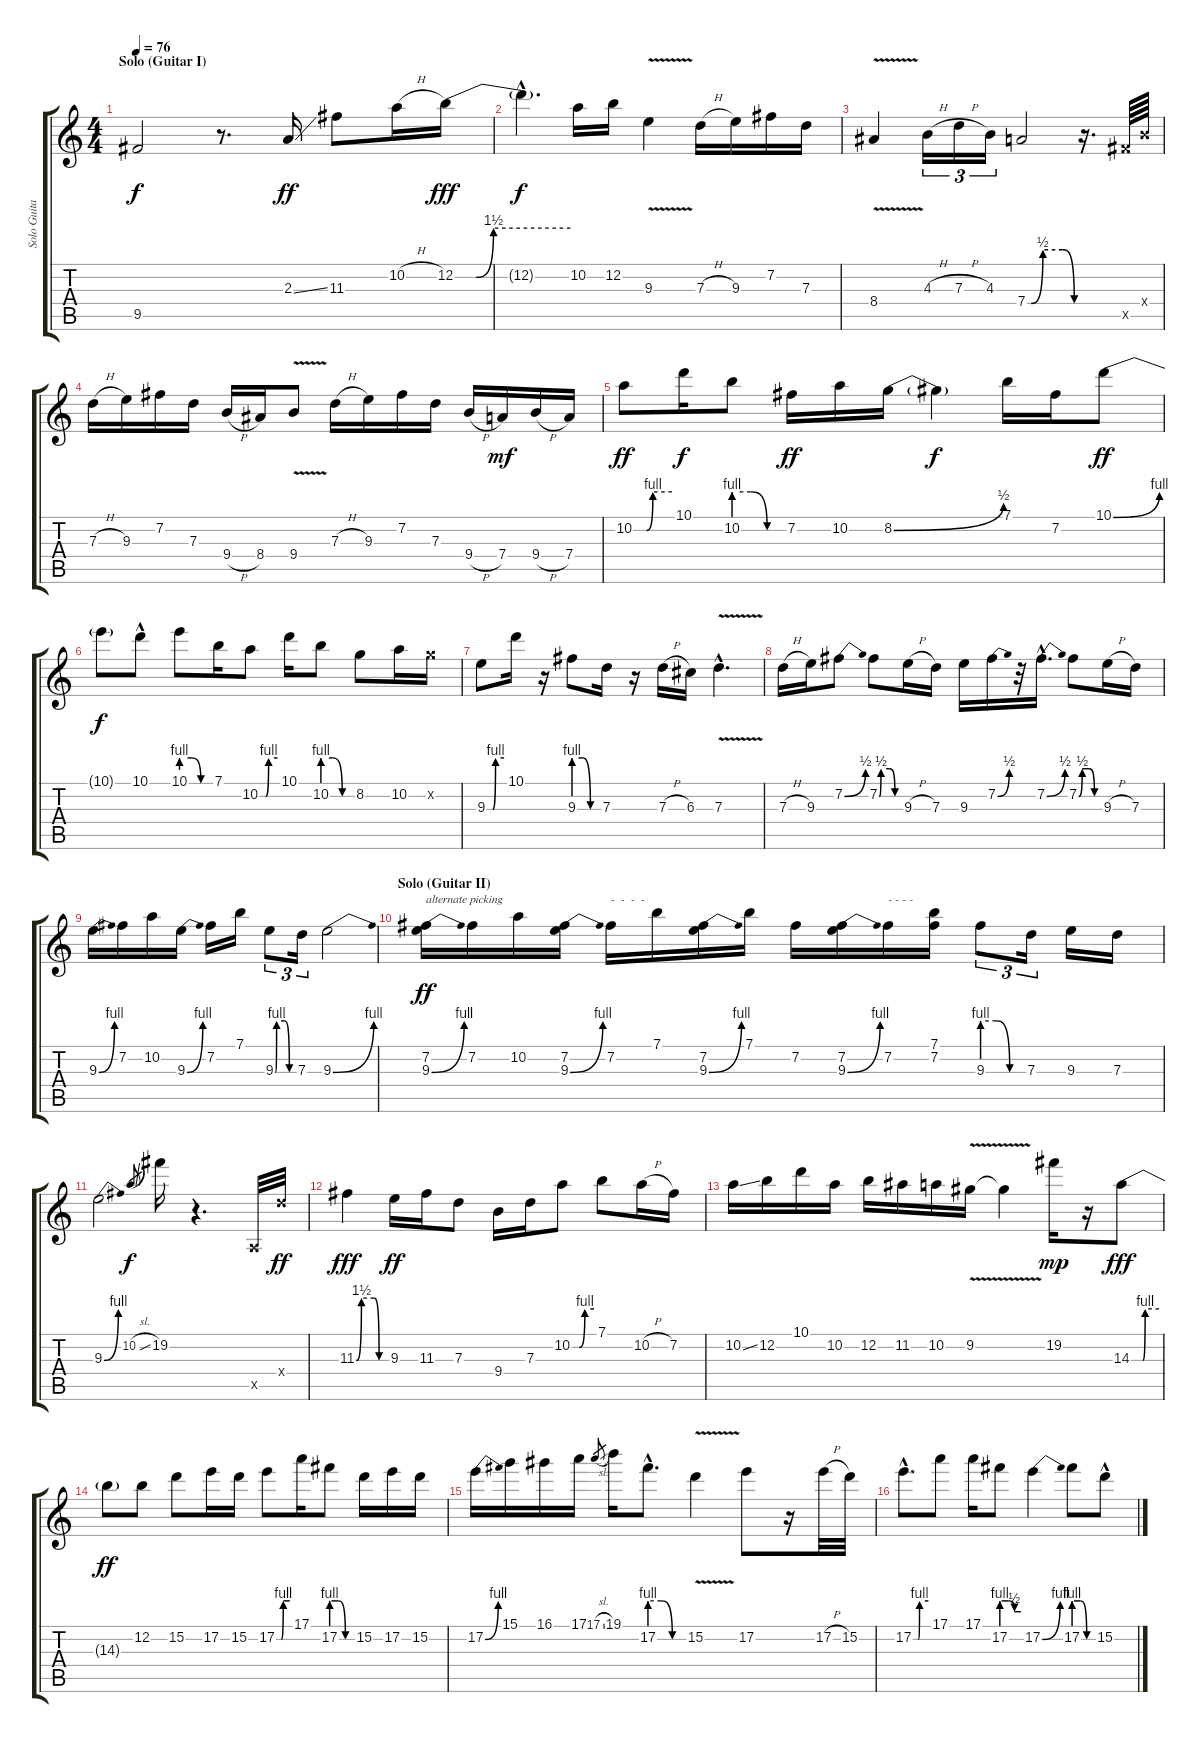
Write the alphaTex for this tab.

\track ("Solo Guitar 1" "Solo Guita") {instrument overdrivenguitar}
\staff {score tabs}
\tuning (E4 B3 G3 D3 A2 E2) {hide}
\ts (4 4)
\section ("" "Solo (Guitar I)")
\tempo 76
\clef g2
\ks c
9.5.2{dy f} r.8{d balance 11 instrument overdrivenguitar} 2.3{ss}.16{dy ff} 11.3.8 10.2{h}.16 12.2{be (custom 0 0 11 0 20 6 60 6)}.16{dy fff} |
12.2{hac t}.4{d dy f} 10.2.16 12.2.16 9.3{v}.4 7.3{h}.16 9.3.16 7.2.16 7.3.16 |
8.4{v}.4 4.3{h}.16{tu (3 2)} 7.3{h}.16{tu (3 2)} 4.3.16{tu (3 2)} 7.4{be (custom 0 0 5 0 20 2 45 2 60 0)}.2 r.16{d} 9.5{x}.64 9.4{x}.64 |
7.3{h}.16 9.3.16 7.2.16 7.3.16 9.4{h}.16 8.4.16 9.4{v}.8 7.3{h}.16 9.3.16 7.2.16 7.3.16 9.4{h}.16 7.4.16{dy mf} 9.4{h}.16 7.4.16 |
10.2{be (custom 0 0 20 0 30 4 60 4)}.8{dy ff} 10.1.16{dy f} 10.2{be (custom 0 4 20 4 40 0 60 0)}.8 7.2.16{dy ff} 10.2.16 8.2{be (bend 0 0 60 2)}.16 8.2{t}.4{dy f} 7.1.16 7.2.16 10.1{be (bend 0 0 60 4)}.8{dy ff} |
10.1{t}.8{dy f} 10.1{hac}.8 10.1{be (custom 0 4 20 4 40 0 60 0)}.8 7.1.16 10.2{be (custom 0 0 20 0 30 4 60 4)}.8 10.1.16 10.2{be (custom 0 4 20 4 40 0 60 0)}.8 8.2.8 10.2.16 8.2{x}.16 |
9.3{be (custom 0 0 20 0 30 4 60 4)}.8 10.1.16 r.16 9.3{be (custom 0 4 20 4 40 0 60 0)}.8 7.3.16 r.16 7.3{h}.16 6.3.16 7.3{v hac}.4{d} |
7.3{h}.16 9.3.16 7.2{be (bend 0 0 60 2)}.8 7.2{be (custom 0 0 5 2 30 2 45 0 60 0)}.8 9.3{h}.16 7.3.16 9.3.16 7.2{be (bend 0 0 60 2)}.16 r.32 7.2{be (bend 0 0 60 2) hac}.16{d} 7.2{be (custom 0 0 10 2 30 2 45 0 60 0)}.8 9.3{h}.16 7.3.16 |
9.3{be (bend 0 0 60 4)}.16 7.2.16 10.2.16 9.3{be (bend 0 0 60 4)}.16 7.2.16 7.1.16 9.3{be (custom 0 0 4 4 30 4 45 0 60 0)}.8{tu (3 2)} 7.3.16{tu (3 2)} 9.3{be (bend 0 0 60 4)}.2 |
\section ("" "Solo (Guitar II)")
(7.2 9.3{be (bend 0 0 60 4)}).16{txt "alternate picking" dy ff balance 5 instrument distortionguitar} 7.2.16 10.2.16 (7.2 9.3{be (bend 0 0 60 4)}).16 7.2.16{txt "-  -  -  -"} 7.1.16 (7.2 9.3{be (bend 0 0 60 4)}).16 7.1.16 7.2.16 (7.2 9.3{be (bend 0 0 60 4)}).16 7.2.16{txt "- - - -"} (7.1 7.2).16 9.3{be (custom 0 4 20 4 40 0 60 0)}.8{tu (3 2)} 7.3.16{tu (3 2)} 9.3.16 7.3.16 |
9.3{be (bend 0 0 60 4)}.2 10.2{sl}.8{gr dy f} 19.2.16 r.4{d} 0.5{x}.32 12.4{x}.32{dy ff} |
11.3{be (custom 0 0 10 6 35 6 45 0 60 0)}.4{dy fff} 9.3.16{dy ff} 11.3.16 7.3.8 9.4.16 7.3.16 10.2{be (custom 0 0 20 0 35 4 60 4)}.8 7.1.8 10.2{h}.16 7.2.16 |
10.2{ss}.16 12.2.16 10.1.16 10.2.16 12.2.16 11.2.16 10.2.16 9.2{v}.16 9.2{t}.4 19.2.16{dy mp} r.16 14.3{be (custom 0 0 25 0 30 4 60 4)}.8{dy fff} |
14.3{t}.8{dy ff} 12.2.8 15.2.8 17.2.16 15.2.16 17.2{be (custom 0 0 21 0 30 4 60 4)}.8 17.1.16 17.2{be (custom 0 4 20 4 40 0 60 0)}.8 15.2.16 17.2.16 15.2.16 |
17.2{be (bend 0 0 60 4)}.16 15.1.16 16.1.16 17.1.16 17.1{sl}.8{gr} 19.1.16 17.2{be (custom 0 4 20 4 40 0 60 0) hac}.8{d} 15.2{v}.4 17.2.8 r.16 17.2{h}.32 15.2.32 |
17.2{be (custom 0 0 20 0 25 4 60 4) hac}.8{d} 17.1.8 17.1.16 17.2{be (custom 0 4 20 4 40 2 60 2)}.8 17.2{be (bend 0 0 60 4)}.4 17.2{be (custom 0 4 20 4 40 0 60 0)}.8 15.2{hac}.8
